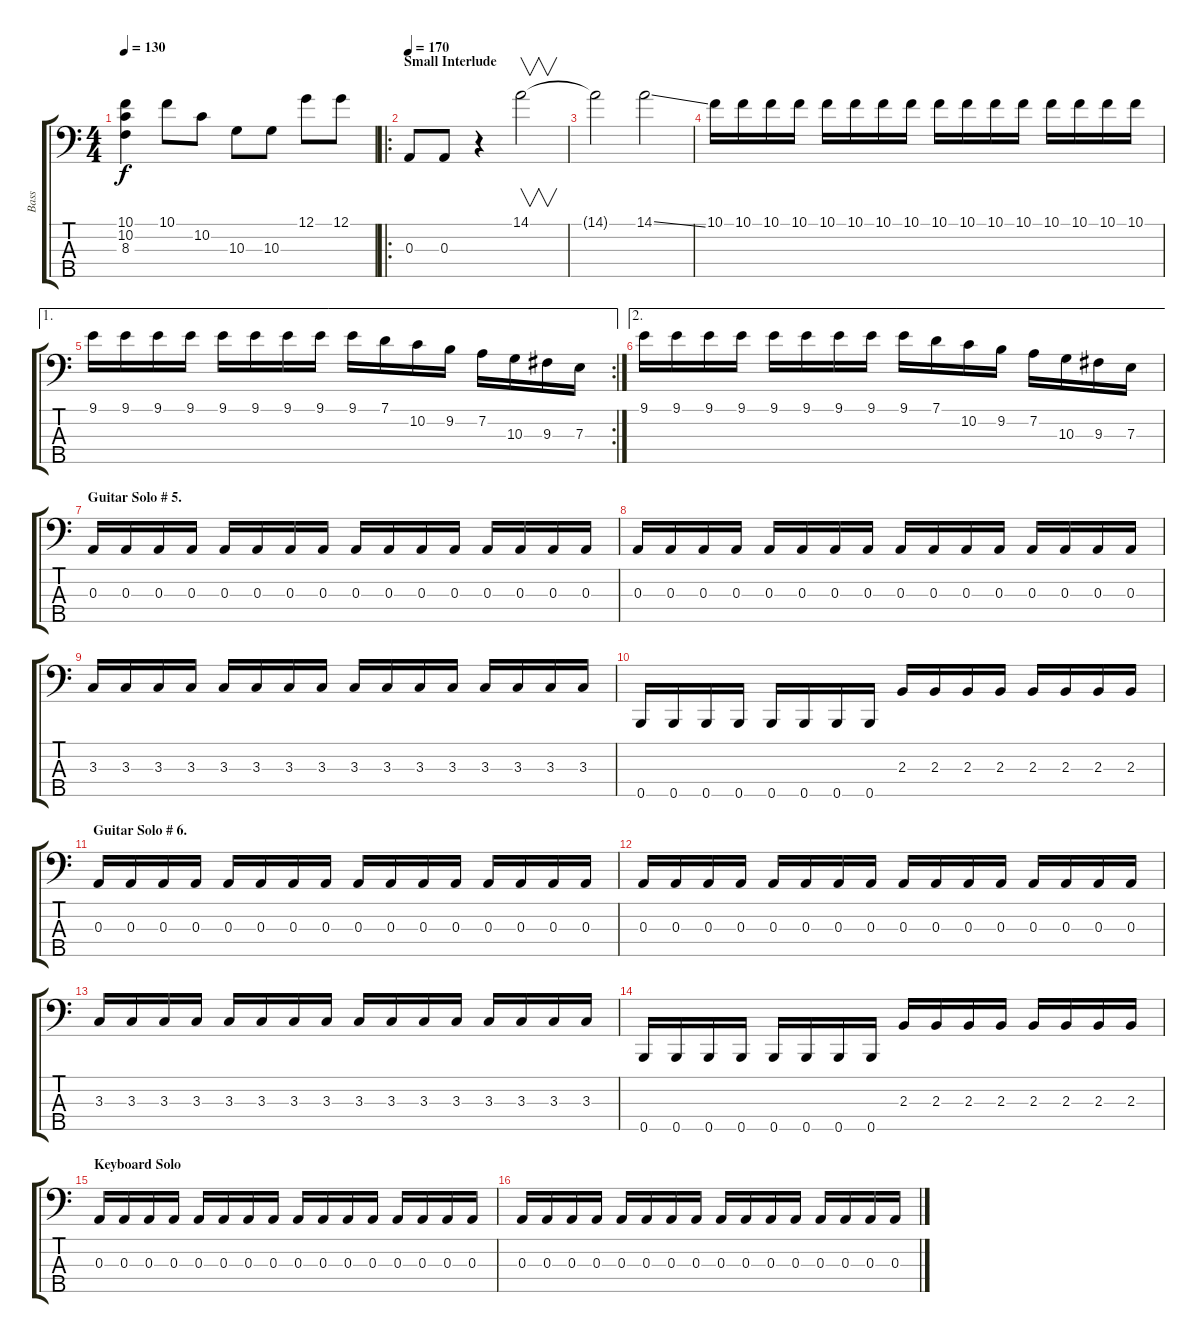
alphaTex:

\track ("Bass" "Bass") {instrument electricbassfinger}
\staff {score tabs}
\tuning (G2 D2 A1 E1 B0) {hide}
\ts (4 4)
\tempo 130
\clef f4
\ks c
(10.1 10.2 8.3).4{dy f} 10.1.8 10.2.8 10.3.8 10.3.8 12.1.8 12.1.8 |
\ro
\section ("" "Small Interlude")
\tempo 170
0.3.8 0.3.8 r.4 14.1.2{v} |
14.1{t}.2 14.1{ss}.2 |
10.1.16 10.1.16 10.1.16 10.1.16 10.1.16 10.1.16 10.1.16 10.1.16 10.1.16 10.1.16 10.1.16 10.1.16 10.1.16 10.1.16 10.1.16 10.1.16 |
\ae 1
\rc 2
9.1.16 9.1.16 9.1.16 9.1.16 9.1.16 9.1.16 9.1.16 9.1.16 9.1.16 7.1.16 10.2.16 9.2.16 7.2.16 10.3.16 9.3.16 7.3.16 |
\ae 2
9.1.16 9.1.16 9.1.16 9.1.16 9.1.16 9.1.16 9.1.16 9.1.16 9.1.16 7.1.16 10.2.16 9.2.16 7.2.16 10.3.16 9.3.16 7.3.16 |
\section ("" "Guitar Solo # 5.")
0.3.16 0.3.16 0.3.16 0.3.16 0.3.16 0.3.16 0.3.16 0.3.16 0.3.16 0.3.16 0.3.16 0.3.16 0.3.16 0.3.16 0.3.16 0.3.16 |
0.3.16 0.3.16 0.3.16 0.3.16 0.3.16 0.3.16 0.3.16 0.3.16 0.3.16 0.3.16 0.3.16 0.3.16 0.3.16 0.3.16 0.3.16 0.3.16 |
3.3.16 3.3.16 3.3.16 3.3.16 3.3.16 3.3.16 3.3.16 3.3.16 3.3.16 3.3.16 3.3.16 3.3.16 3.3.16 3.3.16 3.3.16 3.3.16 |
0.5.16 0.5.16 0.5.16 0.5.16 0.5.16 0.5.16 0.5.16 0.5.16 2.3.16 2.3.16 2.3.16 2.3.16 2.3.16 2.3.16 2.3.16 2.3.16 |
\section ("" "Guitar Solo # 6.")
0.3.16 0.3.16 0.3.16 0.3.16 0.3.16 0.3.16 0.3.16 0.3.16 0.3.16 0.3.16 0.3.16 0.3.16 0.3.16 0.3.16 0.3.16 0.3.16 |
0.3.16 0.3.16 0.3.16 0.3.16 0.3.16 0.3.16 0.3.16 0.3.16 0.3.16 0.3.16 0.3.16 0.3.16 0.3.16 0.3.16 0.3.16 0.3.16 |
3.3.16 3.3.16 3.3.16 3.3.16 3.3.16 3.3.16 3.3.16 3.3.16 3.3.16 3.3.16 3.3.16 3.3.16 3.3.16 3.3.16 3.3.16 3.3.16 |
0.5.16 0.5.16 0.5.16 0.5.16 0.5.16 0.5.16 0.5.16 0.5.16 2.3.16 2.3.16 2.3.16 2.3.16 2.3.16 2.3.16 2.3.16 2.3.16 |
\section ("" "Keyboard Solo")
0.3.16 0.3.16 0.3.16 0.3.16 0.3.16 0.3.16 0.3.16 0.3.16 0.3.16 0.3.16 0.3.16 0.3.16 0.3.16 0.3.16 0.3.16 0.3.16 |
0.3.16 0.3.16 0.3.16 0.3.16 0.3.16 0.3.16 0.3.16 0.3.16 0.3.16 0.3.16 0.3.16 0.3.16 0.3.16 0.3.16 0.3.16 0.3.16
